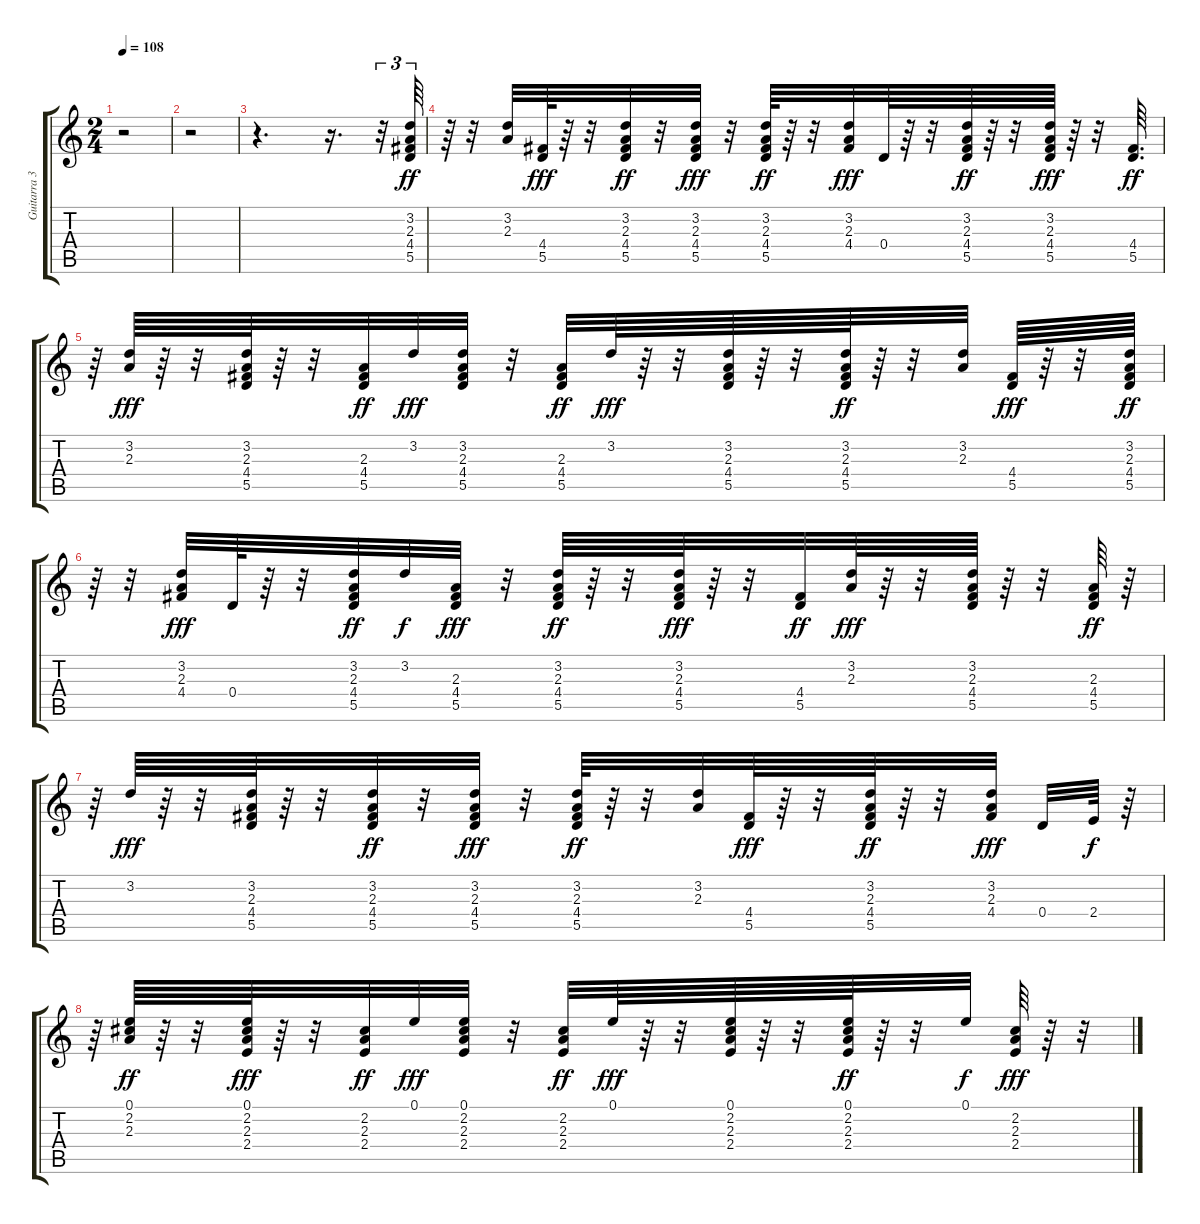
\track ("Guitarra 3" "Guitarra 3") {instrument acousticguitarnylon}
\staff {score tabs}
\tuning (E4 B3 G3 D3 A2 E2) {hide}
\ts (2 4)
\tempo 108
\clef g2
\ks c
r.2{dy fff} |
r.2 |
r.4{d} r.16{d} r.32{tu (3 2)} (3.2 2.3 4.4 5.5).64{tu (3 2) dy ff} |
r.64 r.32 (3.2 2.3).32 (4.4 5.5).64{dy fff} r.64 r.32 (3.2 2.3 4.4 5.5).32{dy ff} r.32 (3.2 2.3 4.4 5.5).32{dy fff} r.32 (3.2 2.3 4.4 5.5).64{dy ff} r.64 r.32 (3.2 2.3 4.4).32{dy fff} 0.4.64 r.64 r.32 (3.2 2.3 4.4 5.5).64{dy ff} r.64 r.32 (3.2 2.3 4.4 5.5).64{dy fff} r.64 r.32 (4.4 5.5).64{d dy ff} |
r.64 (3.2 2.3).64{dy fff} r.64 r.32 (3.2 2.3 4.4 5.5).64 r.64 r.32 (2.3 4.4 5.5).32{dy ff} 3.2.32{dy fff} (3.2 2.3 4.4 5.5).32 r.32 (2.3 4.4 5.5).32{dy ff} 3.2.64{dy fff} r.64 r.32 (3.2 2.3 4.4 5.5).64 r.64 r.32 (3.2 2.3 4.4 5.5).64{dy ff} r.64 r.32 (3.2 2.3).32 (4.4 5.5).64{dy fff} r.64 r.32 (3.2 2.3 4.4 5.5).64{dy ff} |
r.64 r.32 (3.2 2.3 4.4).32{dy fff} 0.4.64 r.64 r.32 (3.2 2.3 4.4 5.5).32{dy ff} 3.2.32{dy f} (2.3 4.4 5.5).32{dy fff} r.32 (3.2 2.3 4.4 5.5).64{dy ff} r.64 r.32 (3.2 2.3 4.4 5.5).64{dy fff} r.64 r.32 (4.4 5.5).32{dy ff} (3.2 2.3).64{dy fff} r.64 r.32 (3.2 2.3 4.4 5.5).64 r.64 r.32 (2.3 4.4 5.5).64{dy ff} r.64 |
r.64 3.2.64{dy fff} r.64 r.32 (3.2 2.3 4.4 5.5).64 r.64 r.32 (3.2 2.3 4.4 5.5).32{dy ff} r.32 (3.2 2.3 4.4 5.5).32{dy fff} r.32 (3.2 2.3 4.4 5.5).64{dy ff} r.64 r.32 (3.2 2.3).32 (4.4 5.5).64{dy fff} r.64 r.32 (3.2 2.3 4.4 5.5).64{dy ff} r.64 r.32 (3.2 2.3 4.4).32{dy fff} 0.4.32 2.4.64{dy f} r.64 |
r.64 (0.1 2.2 2.3).64{dy ff} r.64 r.32 (0.1 2.2 2.3 2.4).64{dy fff} r.64 r.32 (2.2 2.3 2.4).32{dy ff} 0.1.32{dy fff} (0.1 2.2 2.3 2.4).32 r.32 (2.2 2.3 2.4).32{dy ff} 0.1.64{dy fff} r.64 r.32 (0.1 2.2 2.3 2.4).64 r.64 r.32 (0.1 2.2 2.3 2.4).64{dy ff} r.64 r.32 0.1.32{dy f} (2.2 2.3 2.4).64{dy fff} r.64 r.32
